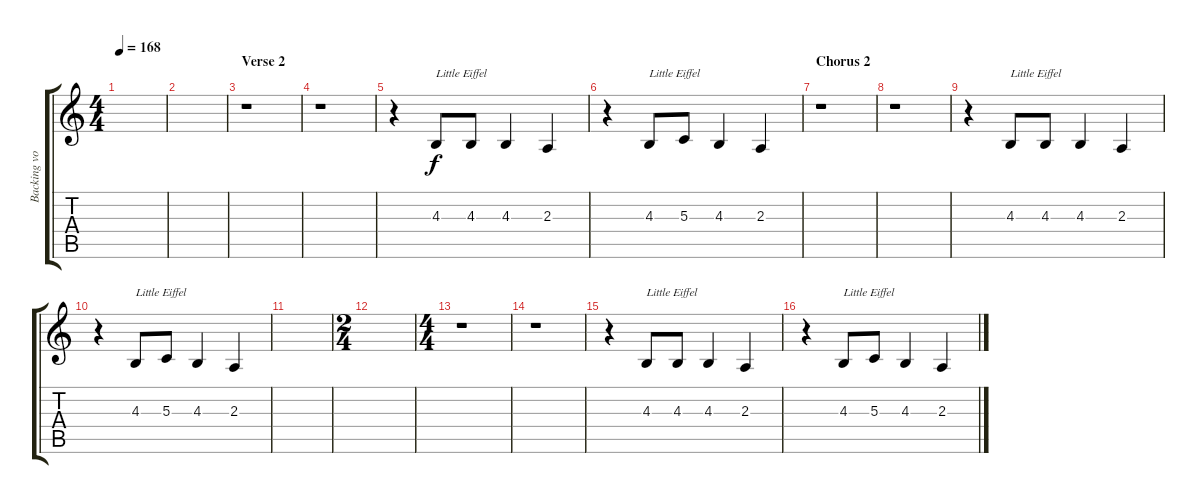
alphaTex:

\track ("Backing vocals" "Backing vo") {instrument flute}
\staff {score tabs}
\tuning (E4 B3 G3 D3 A2 E2) {hide}
\ts (4 4)
\tempo 168
\clef g2
\ks c
|
|
\section ("" "Verse 2")
r.1 |
r.1 |
r.4 4.3.8{txt "Little Eiffel"} 4.3.8 4.3.4 2.3.4 |
r.4 4.3.8{txt "Little Eiffel"} 5.3.8 4.3.4 2.3.4 |
\section ("" "Chorus 2")
r.1 |
r.1 |
r.4 4.3.8{txt "Little Eiffel"} 4.3.8 4.3.4 2.3.4 |
r.4 4.3.8{txt "Little Eiffel"} 5.3.8 4.3.4 2.3.4 |
|
\ts (2 4)
|
\ts (4 4)
r.1 |
r.1 |
r.4 4.3.8{txt "Little Eiffel"} 4.3.8 4.3.4 2.3.4 |
r.4 4.3.8{txt "Little Eiffel"} 5.3.8 4.3.4 2.3.4
